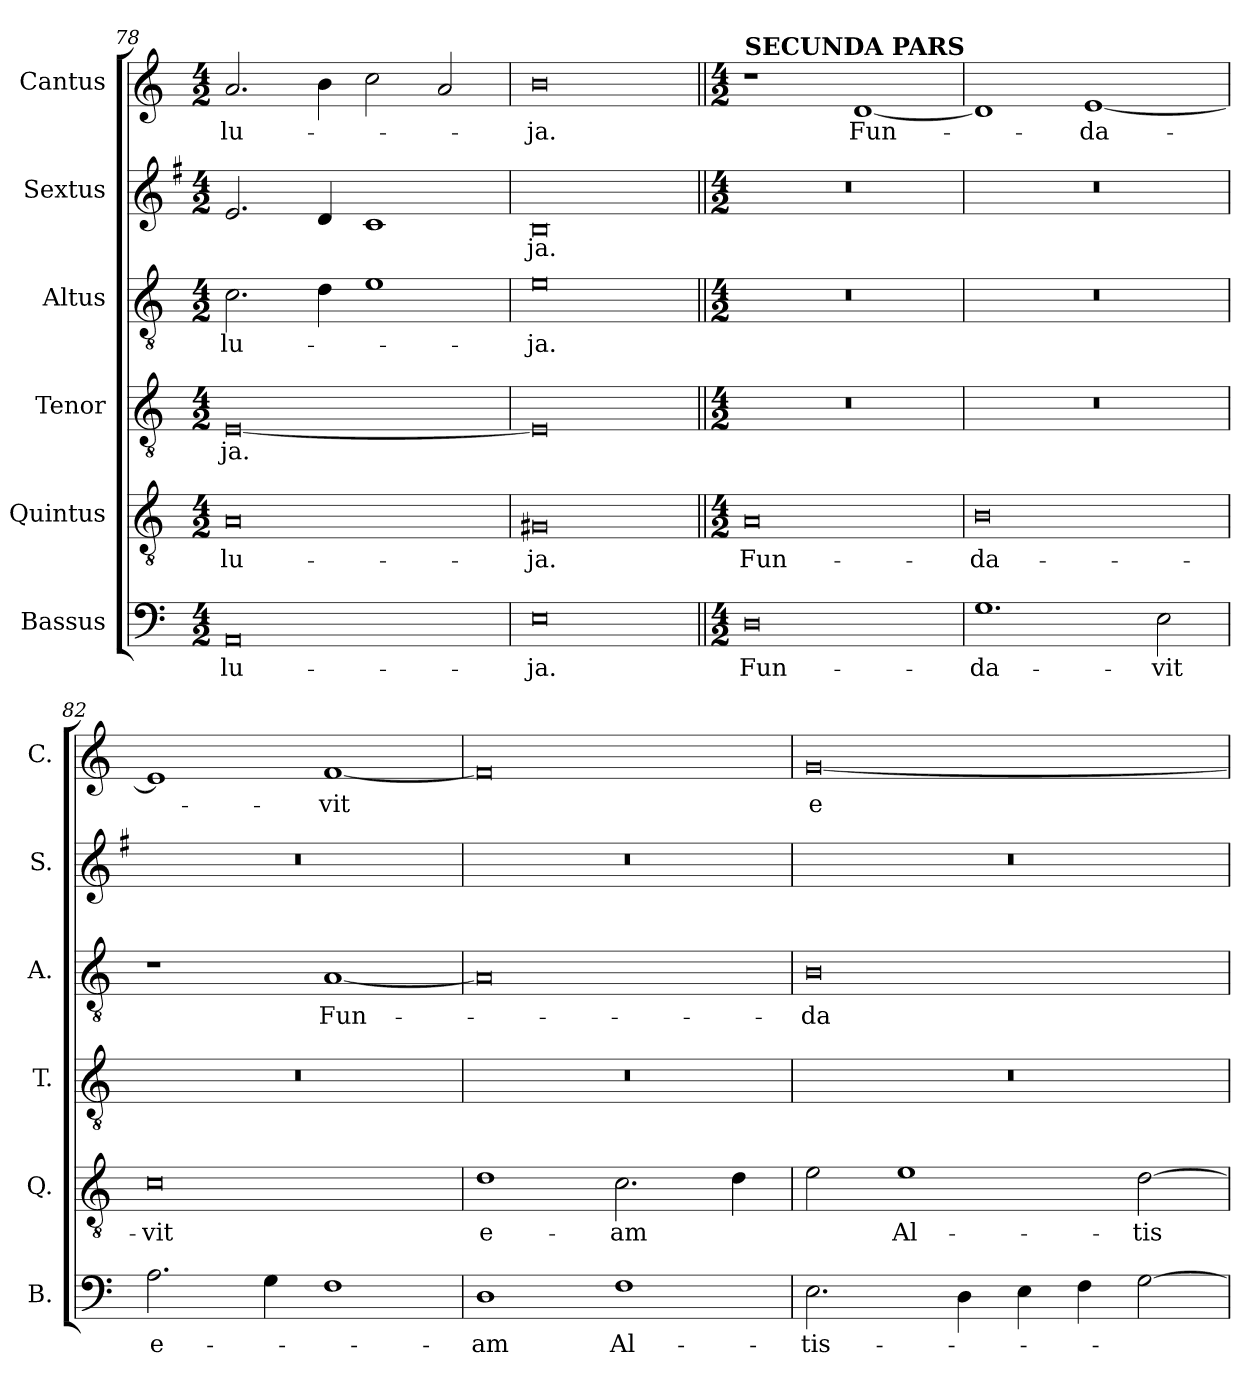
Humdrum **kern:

**kern	**text	**kern	**text	**kern	**text	**kern	**text	**kern	**text	**kern	**text
*part6	*part6	*part5	*part5	*part4	*part4	*part3	*part3	*part2	*part2	*part1	*part1
*staff6	*staff6	*staff5	*staff5	*staff4	*staff4	*staff3	*staff3	*staff2	*staff2	*staff1	*staff1
*I"Bassus	*	*I"Quintus	*	*I"Tenor	*	*I"Altus	*	*I"Sextus	*	*I"Cantus	*
*I'B.	*	*I'Q.	*	*I'T.	*	*I'A.	*	*I'S.	*	*I'C.	*
*clefF4	*	*clefGv2	*	*clefGv2	*	*clefGv2	*	*clefG2	*	*clefG2	*
*k[]	*	*k[]	*	*k[]	*	*k[]	*	*k[f#]	*	*k[]	*
*M4/2	*	*M4/2	*	*M4/2	*	*M4/2	*	*M4/2	*	*M4/2	*
=78	=78	=78	=78	=78	=78	=78	=78	=78	=78	=78	=78
!	!LO:LY:b	!	!LO:LY:b	!	!LO:LY:b	!	!LO:LY:b	!	!	!	!LO:LY:b
0AA	-lu-	0A	-lu-	[0E	-ja.	2.c\	-lu-	2.e/	.	2.a/	-lu-
.	.	.	.	.	.	4d\	.	4d/	.	4b\	.
.	.	.	.	.	.	1e	.	1c	.	2cc\	.
.	.	.	.	.	.	.	.	.	.	2a/	.
=79	=79	=79	=79	=79	=79	=79	=79	=79	=79	=79	=79
!	!LO:LY:b	!	!LO:LY:b	!	!	!	!LO:LY:b	!	!LO:LY:b	!	!LO:LY:b
0E	-ja.	0G#X	-ja.	0E]	.	0e	-ja.	0B	-ja.	0b	-ja.
=80||	=80||	=80||	=80||	=80||	=80||	=80||	=80||	=80||	=80||	=80||	=80||
*M4/2	*	*M4/2	*	*M4/2	*	*M4/2	*	*M4/2	*	*M4/2	*
!	!	!	!	!	!	!	!	!	!	!LO:TX:a:B:t=SECUNDA PARS	!
!	!LO:LY:b	!	!LO:LY:b	!	!	!	!	!	!	!	!
0D	Fun-	0A	Fun-	0r	.	0r	.	0r	.	1r	.
!	!	!	!	!	!	!	!	!	!	!	!LO:LY:b
.	.	.	.	.	.	.	.	.	.	[1d	Fun-
=81	=81	=81	=81	=81	=81	=81	=81	=81	=81	=81	=81
!	!LO:LY:b	!	!LO:LY:b	!	!	!	!	!	!	!	!
1.G	-da-	0B	-da-	0r	.	0r	.	0r	.	1d]	.
!	!	!	!	!	!	!	!	!	!	!	!LO:LY:b
.	.	.	.	.	.	.	.	.	.	[1e	-da-
!	!LO:LY:b	!	!	!	!	!	!	!	!	!	!
2E\	-vit	.	.	.	.	.	.	.	.	.	.
=82	=82	=82	=82	=82	=82	=82	=82	=82	=82	=82	=82
!	!LO:LY:b	!	!LO:LY:b	!	!	!	!	!	!	!	!
2.A\	e-	0c	-vit	0r	.	1r	.	0r	.	1e]	.
4G\	.	.	.	.	.	.	.	.	.	.	.
!	!	!	!	!	!	!	!LO:LY:b	!	!	!	!LO:LY:b
1F	.	.	.	.	.	[1A	Fun-	.	.	[1f	-vit
=83	=83	=83	=83	=83	=83	=83	=83	=83	=83	=83	=83
!	!LO:LY:b	!	!LO:LY:b	!	!	!	!	!	!	!	!
1D	-am	1d	e-	0r	.	0A]	.	0r	.	0f]	.
!	!LO:LY:b	!	!LO:LY:b	!	!	!	!	!	!	!	!
1F	Al-	2.c\	-am	.	.	.	.	.	.	.	.
.	.	4d\	.	.	.	.	.	.	.	.	.
!!LO:LB:g=z
=84	=84	=84	=84	=84	=84	=84	=84	=84	=84	=84	=84
!	!LO:LY:b	!	!	!	!	!	!LO:LY:b	!	!	!	!LO:LY:b
2.E\	-tis-	2e\	.	0r	.	0B	-da-	0r	.	[0g	e-
!	!	!	!LO:LY:b	!	!	!	!	!	!	!	!
.	.	1e	Al-	.	.	.	.	.	.	.	.
4D\	.	.	.	.	.	.	.	.	.	.	.
4E\	.	.	.	.	.	.	.	.	.	.	.
4F\	.	.	.	.	.	.	.	.	.	.	.
!	!	!	!LO:LY:b	!	!	!	!	!	!	!	!
[2G\	.	[2d\	-tis-	.	.	.	.	.	.	.	.
=	=	=	=	=	=	=	=	=	=	=	=
*-	*-	*-	*-	*-	*-	*-	*-	*-	*-	*-	*-
